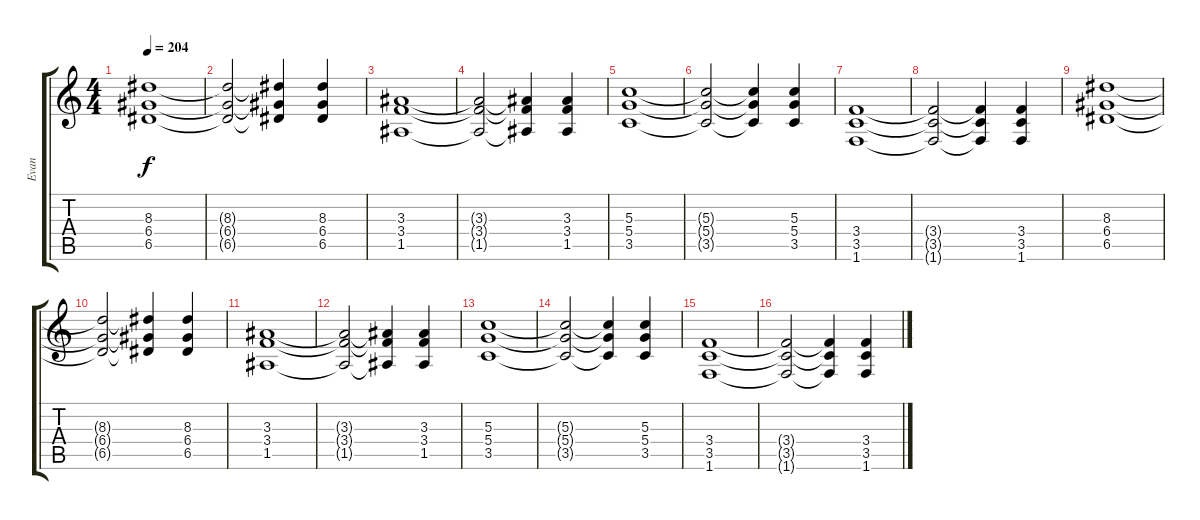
\track ("Evan" "Evan") {instrument distortionguitar}
\staff {score tabs}
\tuning (E4 B3 G3 D3 A2 E2) {hide}
\ts (4 4)
\tempo 204
\clef g2
\ks c
(8.3 6.4 6.5).1{dy f} |
(8.3{t} 6.4{t} 6.5{t}).2 (8.3{t} 6.4{t} 6.5{t}).4 (8.3 6.4 6.5).4 |
(3.3 3.4 1.5).1 |
(3.3{t} 3.4{t} 1.5{t}).2 (3.3{t} 3.4{t} 1.5{t}).4 (3.3 3.4 1.5).4 |
(5.3 5.4 3.5).1 |
(5.3{t} 5.4{t} 3.5{t}).2 (5.3{t} 5.4{t} 3.5{t}).4 (5.3 5.4 3.5).4 |
(3.4 3.5 1.6).1 |
(3.4{t} 3.5{t} 1.6{t}).2 (3.4{t} 3.5{t} 1.6{t}).4 (3.4 3.5 1.6).4 |
(8.3 6.4 6.5).1 |
(8.3{t} 6.4{t} 6.5{t}).2 (8.3{t} 6.4{t} 6.5{t}).4 (8.3 6.4 6.5).4 |
(3.3 3.4 1.5).1 |
(3.3{t} 3.4{t} 1.5{t}).2 (3.3{t} 3.4{t} 1.5{t}).4 (3.3 3.4 1.5).4 |
(5.3 5.4 3.5).1 |
(5.3{t} 5.4{t} 3.5{t}).2 (5.3{t} 5.4{t} 3.5{t}).4 (5.3 5.4 3.5).4 |
(3.4 3.5 1.6).1 |
(3.4{t} 3.5{t} 1.6{t}).2 (3.4{t} 3.5{t} 1.6{t}).4 (3.4 3.5 1.6).4
